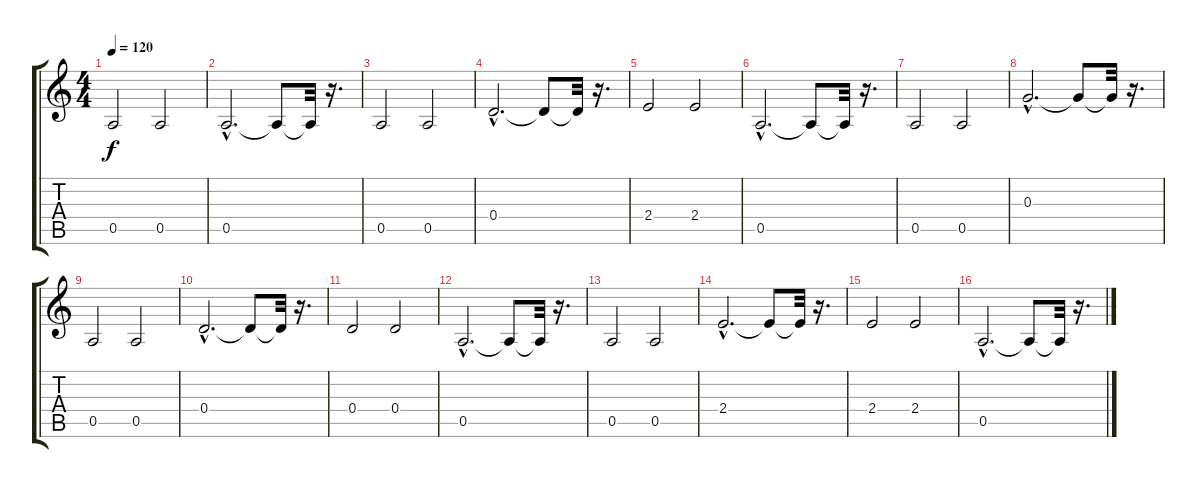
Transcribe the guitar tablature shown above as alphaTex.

\track "" {instrument acousticguitarsteel}
\staff {score tabs}
\tuning (E4 B3 G3 D3 A2 E2) {hide}
\ts (4 4)
\tempo 120
\clef g2
\ks c
0.5.2{dy f} 0.5.2 |
0.5{hac}.2{d} 0.5{t}.8 0.5{t}.32 r.16{d} |
0.5.2 0.5.2 |
0.4{hac}.2{d} 0.4{t}.8 0.4{t}.32 r.16{d} |
2.4.2 2.4.2 |
0.5{hac}.2{d} 0.5{t}.8 0.5{t}.32 r.16{d} |
0.5.2 0.5.2 |
0.3{hac}.2{d} 0.3{t}.8 0.3{t}.32 r.16{d} |
0.5.2 0.5.2 |
0.4{hac}.2{d} 0.4{t}.8 0.4{t}.32 r.16{d} |
0.4.2 0.4.2 |
0.5{hac}.2{d} 0.5{t}.8 0.5{t}.32 r.16{d} |
0.5.2 0.5.2 |
2.4{hac}.2{d} 2.4{t}.8 2.4{t}.32 r.16{d} |
2.4.2 2.4.2 |
0.5{hac}.2{d} 0.5{t}.8 0.5{t}.32 r.16{d}
